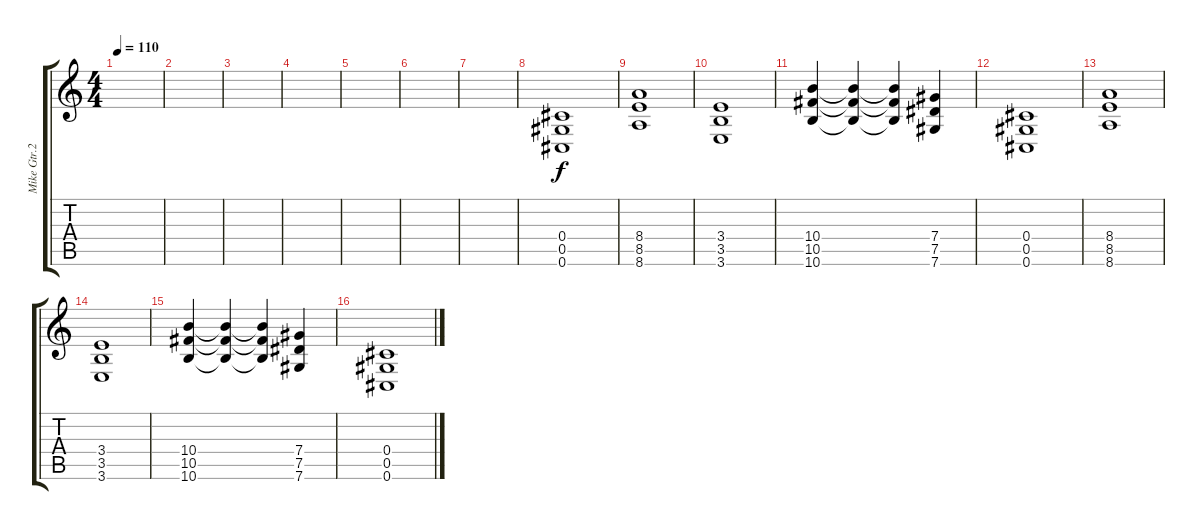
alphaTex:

\track ("Mike Gtr.2" "Mike Gtr.2") {instrument distortionguitar}
\staff {score tabs}
\tuning (Eb4 Bb3 Gb3 Db3 Ab2 Db2) {hide}
\ts (4 4)
\tempo 110
\clef g2
\ks c
|
|
|
|
|
|
|
(0.4 0.5 0.6).1 |
(8.4 8.5 8.6).1 |
(3.4 3.5 3.6).1 |
(10.4 10.5 10.6).4 (10.4{t} 10.5{t} 10.6{t}).4 (10.4{t} 10.5{t} 10.6{t}).4 (7.4 7.5 7.6).4 |
(0.4 0.5 0.6).1 |
(8.4 8.5 8.6).1 |
(3.4 3.5 3.6).1 |
(10.4 10.5 10.6).4 (10.4{t} 10.5{t} 10.6{t}).4 (10.4{t} 10.5{t} 10.6{t}).4 (7.4 7.5 7.6).4 |
(0.4 0.5 0.6).1
